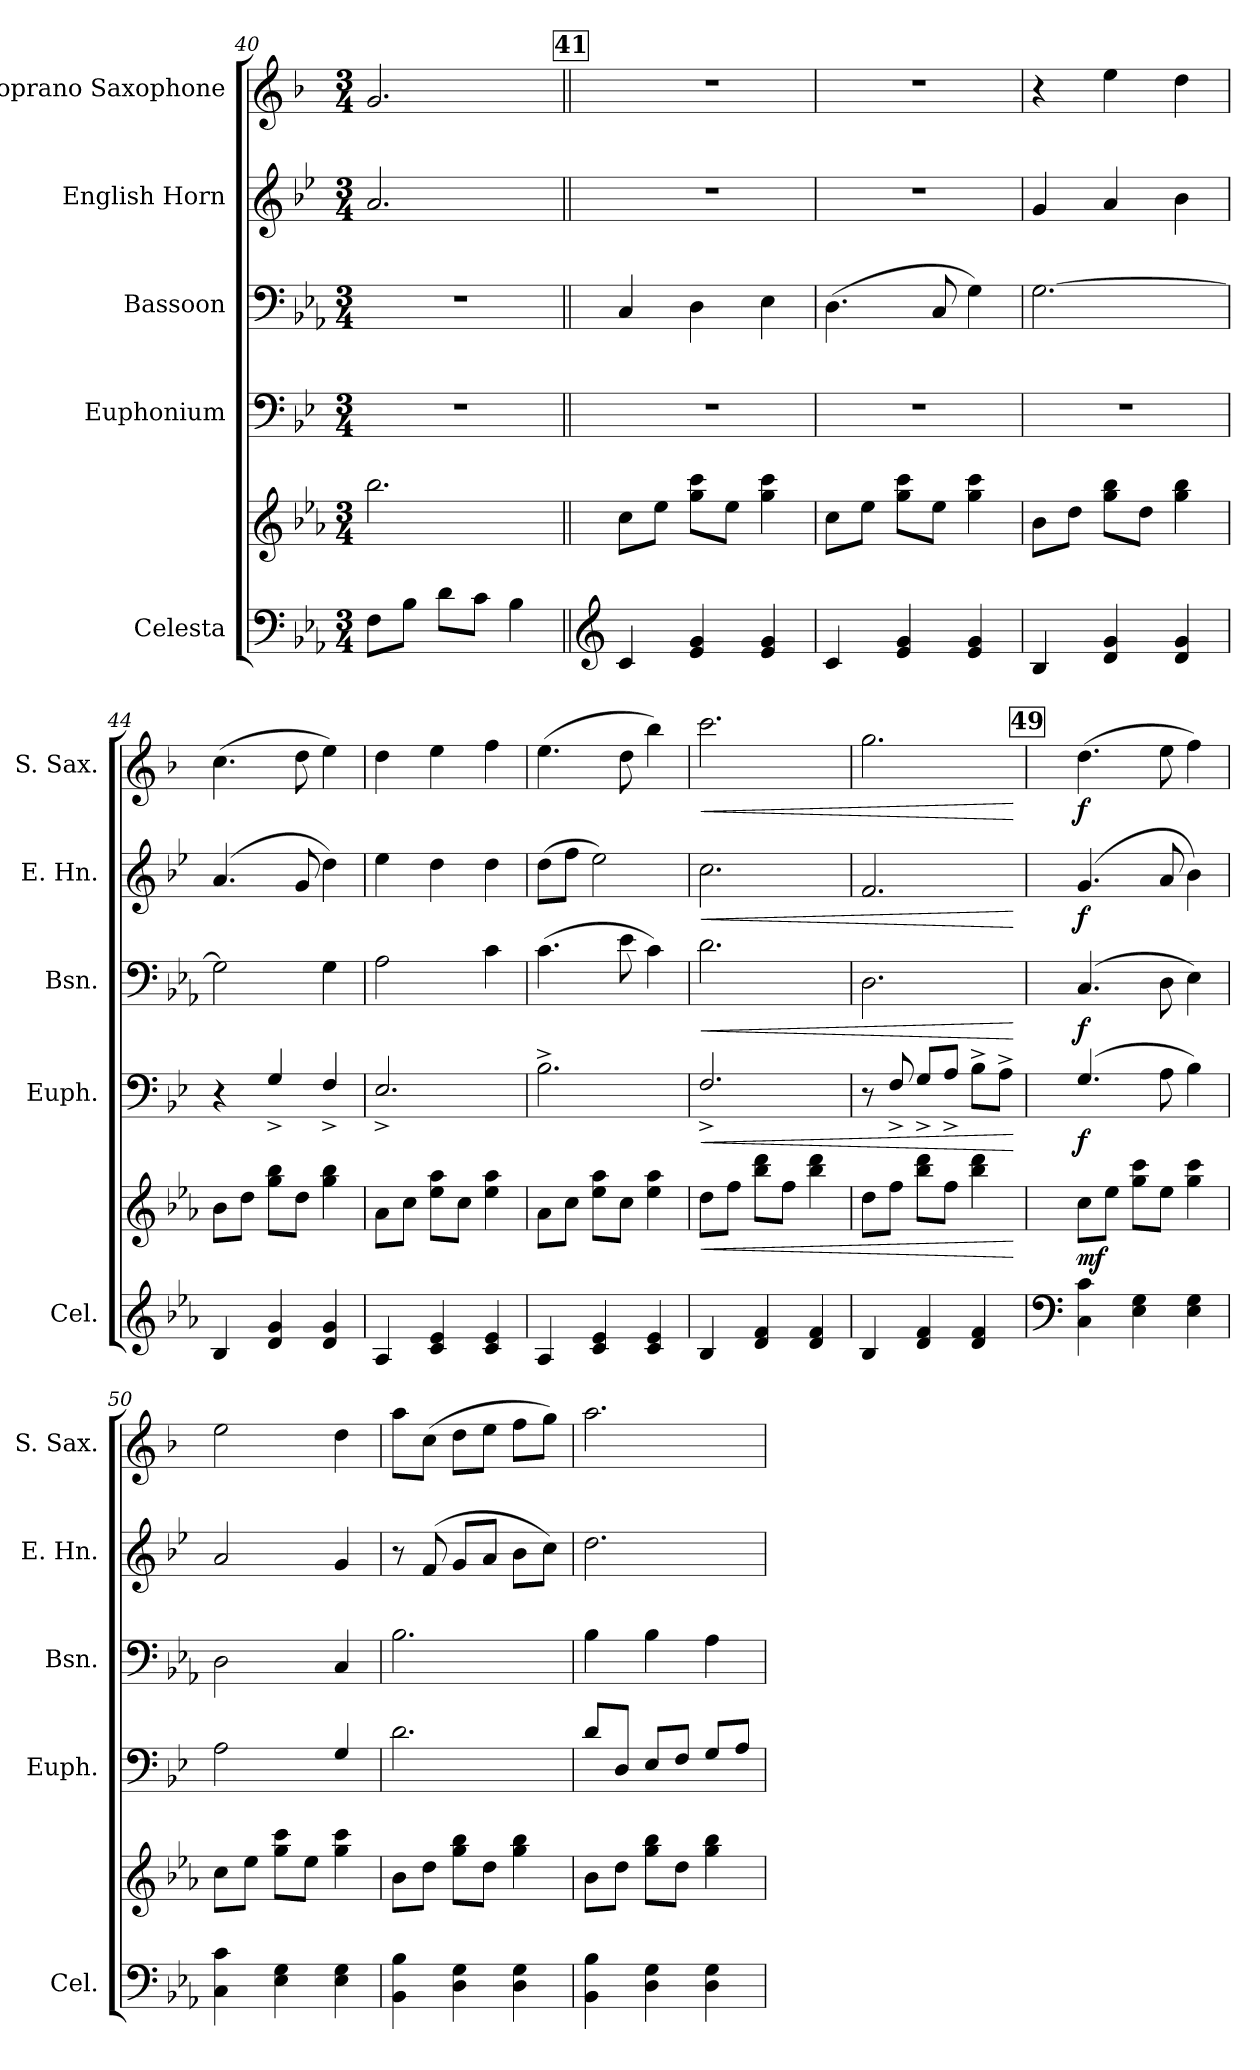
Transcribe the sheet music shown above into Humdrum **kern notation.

**kern	**kern	**dynam	**kern	**dynam	**kern	**dynam	**kern	**dynam	**kern	**dynam
*part5	*part5	*part5	*part4	*part4	*part3	*part3	*part2	*part2	*part1	*part1
*staff6	*staff5	*staff5/6	*staff4	*staff4	*staff3	*staff3	*staff2	*staff2	*staff1	*staff1
*I"Celesta	*	*	*I"Euphonium	*	*I"Bassoon	*	*I"English Horn	*	*I"Soprano Saxophone	*
*I'Cel.	*	*	*I'Euph.	*	*I'Bsn.	*	*I'E. Hn.	*	*I'S. Sax.	*
*clefF4	*clefG2	*	*clefF4	*	*clefF4	*	*clefG2	*	*clefG2	*
*ITrd-7c-12	*ITrd-7c-12	*	*ITrd4c7	*	*	*	*ITrd4c7	*	*ITrd1c2	*
*k[b-e-a-]	*k[b-e-a-]	*	*k[b-e-a-]	*	*k[b-e-a-]	*	*k[b-e-a-]	*	*k[b-e-a-]	*
*M3/4	*M3/4	*	*M3/4	*	*M3/4	*	*M3/4	*	*M3/4	*
=40	=40	=40	=40	=40	=40	=40	=40	=40	=40	=40
8f\L	2.bbb-\	.	2.r	.	2.r	.	2.d/	.	2.f/	.
8b-\J	.	.	.	.	.	.	.	.	.	.
8dd\L	.	.	.	.	.	.	.	.	.	.
8cc\J	.	.	.	.	.	.	.	.	.	.
4b-\	.	.	.	.	.	.	.	.	.	.
!!LO:LB:g=z
!!LO:REH:place=s1:a:B:fs=14:t=41
=41||	=41||	=41||	=41||	=41||	=41||	=41||	=41||	=41||	=41||	=41||
*clefG2	*	*	*	*	*	*	*	*	*	*
4cc/	8ccc\L	.	2.r	.	4C/	.	2.r	.	2.r	.
.	8eee-\J	.	.	.	.	.	.	.	.	.
4ee-/ 4gg/	8ggg\ 8cccc\L	.	.	.	4D\	.	.	.	.	.
.	8eee-\J	.	.	.	.	.	.	.	.	.
4ee-/ 4gg/	4ggg\ 4cccc\	.	.	.	4E-\	.	.	.	.	.
=42	=42	=42	=42	=42	=42	=42	=42	=42	=42	=42
4cc/	8ccc\L	.	2.r	.	(4.D\	.	2.r	.	2.r	.
.	8eee-\J	.	.	.	.	.	.	.	.	.
4ee-/ 4gg/	8ggg\ 8cccc\L	.	.	.	.	.	.	.	.	.
.	8eee-\J	.	.	.	8C/	.	.	.	.	.
4ee-/ 4gg/	4ggg\ 4cccc\	.	.	.	4G\)	.	.	.	.	.
=43	=43	=43	=43	=43	=43	=43	=43	=43	=43	=43
4b-/	8bb-\L	.	2.r	.	[2.G\	.	4c/	.	4r	.
.	8ddd\J	.	.	.	.	.	.	.	.	.
4dd/ 4gg/	8ggg\ 8bbb-\L	.	.	.	.	.	4d/	.	4dd\	.
.	8ddd\J	.	.	.	.	.	.	.	.	.
4dd/ 4gg/	4ggg\ 4bbb-\	.	.	.	.	.	4e-\	.	4cc\	.
=44	=44	=44	=44	=44	=44	=44	=44	=44	=44	=44
4b-/	8bb-\L	.	4r	.	2G\]	.	(4.d/	.	(4.b-\	.
.	8ddd\J	.	.	.	.	.	.	.	.	.
4dd/ 4gg/	8ggg\ 8bbb-\L	.	4C^/	.	.	.	.	.	.	.
.	8ddd\J	.	.	.	.	.	8c/	.	8cc\	.
4dd/ 4gg/	4ggg\ 4bbb-\	.	4BB-^/	.	4G\	.	4g\)	.	4dd\)	.
!!LO:PB:g=z
=45	=45	=45	=45	=45	=45	=45	=45	=45	=45	=45
4a-/	8aa-\L	.	2.AA-^/	.	2A-\	.	4a-\	.	4cc\	.
.	8ccc\J	.	.	.	.	.	.	.	.	.
4cc/ 4ee-/	8eee-\ 8aaa-\L	.	.	.	.	.	4g\	.	4dd\	.
.	8ccc\J	.	.	.	.	.	.	.	.	.
4cc/ 4ee-/	4eee-\ 4aaa-\	.	.	.	4c\	.	4g\	.	4ee-\	.
=46	=46	=46	=46	=46	=46	=46	=46	=46	=46	=46
4a-/	8aa-\L	.	2.E-^\	.	(4.c\	.	(8g\L	.	(4.dd\	.
.	8ccc\J	.	.	.	.	.	8b-\J	.	.	.
4cc/ 4ee-/	8eee-\ 8aaa-\L	.	.	.	.	.	2a-\)	.	.	.
.	8ccc\J	.	.	.	8e-\	.	.	.	8cc\	.
4cc/ 4ee-/	4eee-\ 4aaa-\	.	.	.	4c\)	.	.	.	4aa-\)	.
=47	=47	=47	=47	=47	=47	=47	=47	=47	=47	=47
!	!	!LO:HP:b	!	!LO:HP:b	!	!LO:HP:b	!	!LO:HP:b	!	!LO:HP:b
4b-/	8ddd\L	<	2.BB-^/	<	2.d\	<	2.f\	<	2.bb-\	<
.	8fff\J	.	.	.	.	.	.	.	.	.
4dd/ 4ff/	8bbb-\ 8dddd\L	.	.	.	.	.	.	.	.	.
.	8fff\J	.	.	.	.	.	.	.	.	.
4dd/ 4ff/	4bbb-\ 4dddd\	.	.	.	.	.	.	.	.	.
=48	=48	=48	=48	=48	=48	=48	=48	=48	=48	=48
4b-/	8ddd\L	.	8r	.	2.D\	.	2.B-/	.	2.ff\	.
.	8fff\J	.	8BB-^/	.	.	.	.	.	.	.
4dd/ 4ff/	8bbb-\ 8dddd\L	.	8C^/L	.	.	.	.	.	.	.
.	8fff\J	.	8D^/J	.	.	.	.	.	.	.
4dd/ 4ff/	4bbb-\ 4dddd\	.	8E-^\L	.	.	.	.	.	.	.
.	.	.	8D^\J	.	.	.	.	.	.	.
.	.	[	.	[	.	[	.	[	.	[
!!LO:LB:g=z
!!LO:REH:place=s1:a:B:fs=14:t=49
=49	=49	=49	=49	=49	=49	=49	=49	=49	=49	=49
*clefF4	*	*	*	*	*	*	*	*	*	*
!	!	!LO:DY:b	!	!LO:DY:b	!	!LO:DY:b	!	!LO:DY:b	!	!LO:DY:b
4c\ 4cc\	8ccc\L	mf	(4.C/	f	(4.C/	f	(4.c/	f	(4.cc\	f
.	8eee-\J	.	.	.	.	.	.	.	.	.
4e-\ 4g\	8ggg\ 8cccc\L	.	.	.	.	.	.	.	.	.
.	8eee-\J	.	8D\	.	8D\	.	8d/	.	8dd\	.
4e-\ 4g\	4ggg\ 4cccc\	.	4E-\)	.	4E-\)	.	4e-\)	.	4ee-\)	.
=50	=50	=50	=50	=50	=50	=50	=50	=50	=50	=50
4c\ 4cc\	8ccc\L	.	2D\	.	2D\	.	2d/	.	2dd\	.
.	8eee-\J	.	.	.	.	.	.	.	.	.
4e-\ 4g\	8ggg\ 8cccc\L	.	.	.	.	.	.	.	.	.
.	8eee-\J	.	.	.	.	.	.	.	.	.
4e-\ 4g\	4ggg\ 4cccc\	.	4C/	.	4C/	.	4c/	.	4cc\	.
=51	=51	=51	=51	=51	=51	=51	=51	=51	=51	=51
4B-\ 4b-\	8bb-\L	.	2.G\	.	2.B-\	.	8r	.	8gg\L	.
.	8ddd\J	.	.	.	.	.	(8B-/	.	(8b-\J	.
4d\ 4g\	8ggg\ 8bbb-\L	.	.	.	.	.	8c/L	.	8cc\L	.
.	8ddd\J	.	.	.	.	.	8d/J	.	8dd\J	.
4d\ 4g\	4ggg\ 4bbb-\	.	.	.	.	.	8e-\L	.	8ee-\L	.
.	.	.	.	.	.	.	8f\J)	.	8ff\J)	.
=52	=52	=52	=52	=52	=52	=52	=52	=52	=52	=52
4B-\ 4b-\	8bb-\L	.	8G/L	.	4B-\	.	2.g\	.	2.gg\	.
.	8ddd\J	.	8GG/J	.	.	.	.	.	.	.
4d\ 4g\	8ggg\ 8bbb-\L	.	8AA-/L	.	4B-\	.	.	.	.	.
.	8ddd\J	.	8BB-/J	.	.	.	.	.	.	.
4d\ 4g\	4ggg\ 4bbb-\	.	8C/L	.	4A-\	.	.	.	.	.
.	.	.	8D/J	.	.	.	.	.	.	.
=	=	=	=	=	=	=	=	=	=	=
*-	*-	*-	*-	*-	*-	*-	*-	*-	*-	*-
